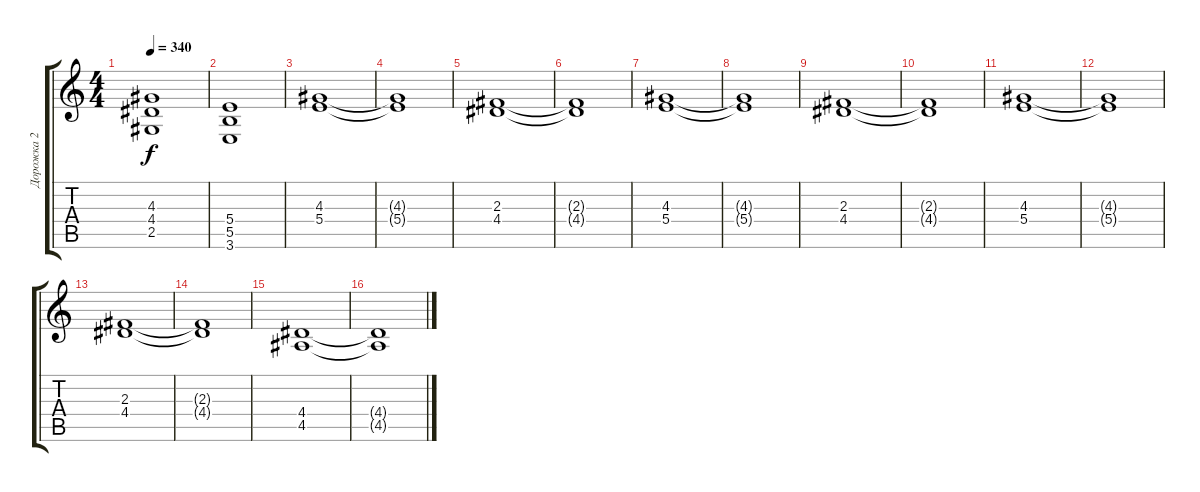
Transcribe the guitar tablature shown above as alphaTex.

\track ("Дорожка 2" "Дорожка 2") {instrument overdrivenguitar}
\staff {score tabs}
\tuning (Db4 Ab3 E3 B2 Gb2 Db2) {hide}
\ts (4 4)
\tempo 340
\clef g2
\ks c
(4.3 4.4 2.5).1{dy f} |
(5.4 5.5 3.6).1 |
(4.3 5.4).1 |
(4.3{t} 5.4{t}).1 |
(2.3 4.4).1 |
(2.3{t} 4.4{t}).1 |
(4.3 5.4).1 |
(4.3{t} 5.4{t}).1 |
(2.3 4.4).1 |
(2.3{t} 4.4{t}).1 |
(4.3 5.4).1 |
(4.3{t} 5.4{t}).1 |
(2.3 4.4).1 |
(2.3{t} 4.4{t}).1 |
(4.4 4.5).1 |
(4.4{t} 4.5{t}).1
